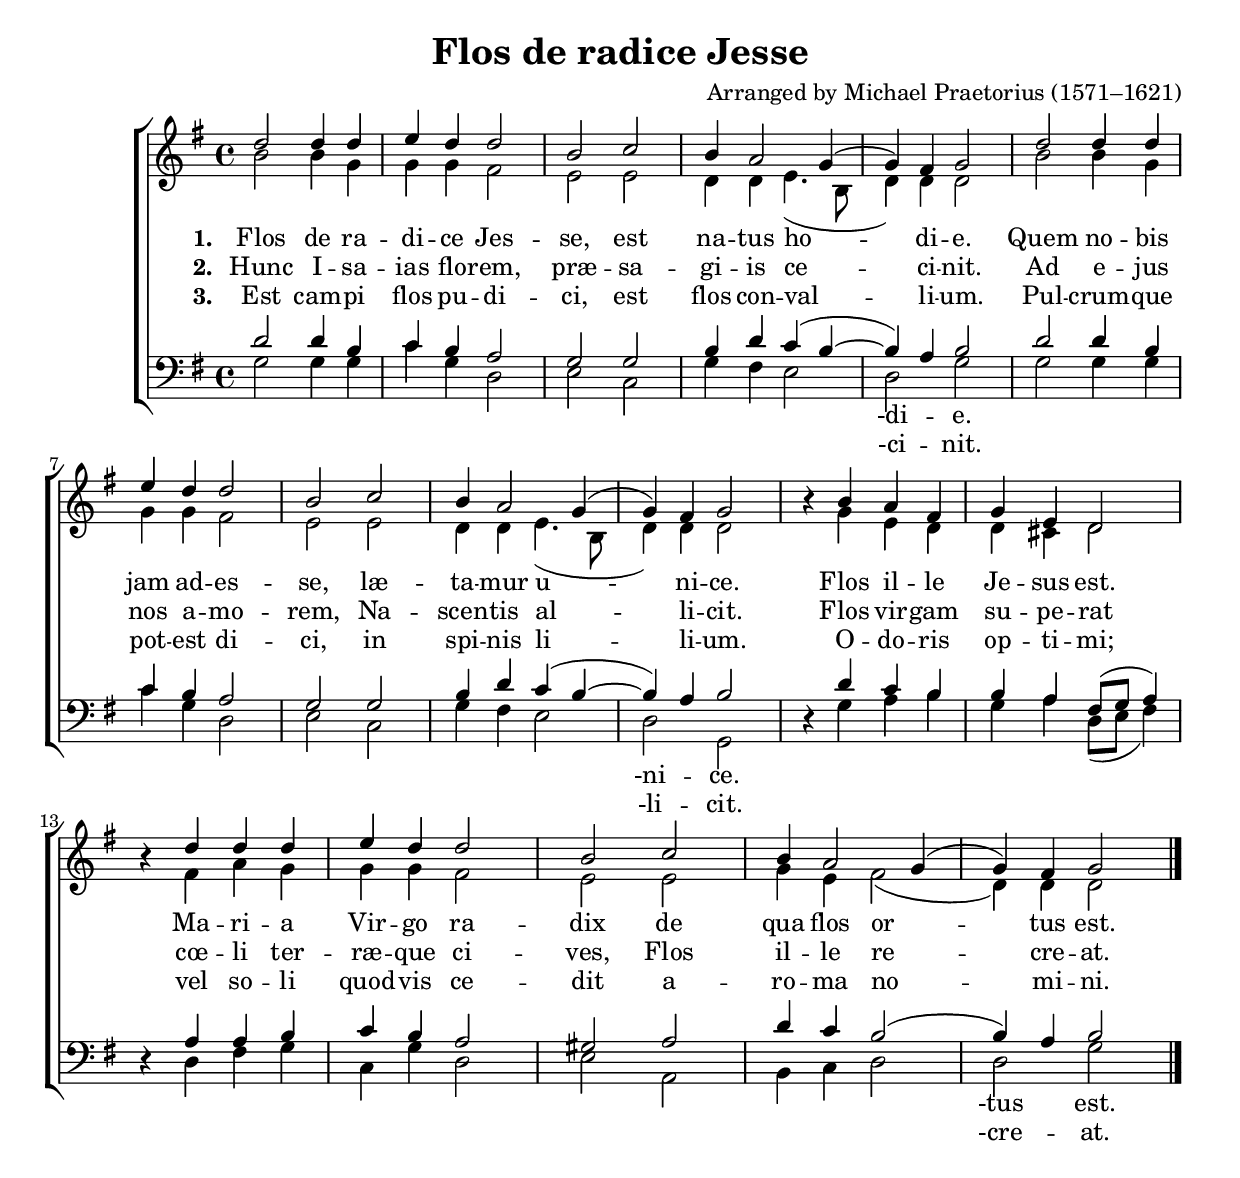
\version "2.14.2"
\include "util.ly"
\header { 
    title = "Flos de radice Jesse"
    composer = "Arranged by Michael Praetorius (1571–1621)"
    %tagline = \markup { from \italic {HymnsAndCarolsOfChristmas.com}}
  }

global = {
  \key g \major
  \time 4/4
  \override DynamicLineSpanner #'staff-padding = #0.0
  \override DynamicLineSpanner #'Y-extent = #'(-1 . 1)
}

sopMusic = \relative c'' {
  d2 d4 d |
  e d d2 |
  b c |
  b4 a2 g4( |
  
  g) fis g2 |
  d' d4 d |
  e d d2 |
  b c |
  
  b4 a2 g4( |
  g) fis g2 |
  b4\rest b4 a fis |
  g e d2 |
  
  b'4\rest d4 d d |
  e d d2 |
  b c |
  b4 a2 g4( |
  g) fis g2 \bar "|."
}
sopWords = \lyricmode {
  
}

altoMusic = \relative c'' {
  b2 b4 g |
  g g fis2 |
  e e |
  d4 d e4.( b8 |
  
  d4) d4 d2 |
  b'2 b4 g |
  g g fis2 |
  e e |
  
  d4 d e4.( b8 |
  d4) d d2 |
  s4 g e d |
  d cis d2 |
  
  s4 fis a g |
  g g fis2 |
  e e |
  g4 e fis2( |
  d4) d d2 \bar "|."
}
altoWords = \lyricmode {
  \dropLyricsV
  \set stanza = #"1. "
  Flos de ra -- di -- ce Jes -- se, est na -- tus ho -- di -- e.
  Quem no -- bis jam ad -- es -- se, læ -- ta -- mur u -- ni -- ce.
  Flos il -- le Je -- sus est.
  Ma -- ri -- a Vir -- go ra -- dix de qua flos or -- tus est.
}
altoWordsII = \lyricmode {
  \dropLyricsV
  \set stanza = #"2. "
  Hunc I -- sa -- ias flo -- rem, præ -- sa -- gi -- is ce -- ci -- nit.
  Ad e -- jus nos a -- mo -- rem, Na -- scen -- tis al -- li -- cit.
  Flos vir -- gam su -- pe -- rat
  cœ -- li ter -- ræ -- que ci -- ves, Flos il -- le re -- cre -- at.
}
altoWordsIII = \lyricmode {
  \dropLyricsV
  \set stanza = #"3. "
  Est cam -- pi flos pu -- di -- ci, est flos con -- val -- li -- um.
  Pul -- crum -- que pot -- est di -- ci, in spi -- nis li -- li -- um.
  O -- do -- ris op -- ti -- mi;
  vel so -- li quod -- vis ce -- dit a -- ro -- ma no -- mi -- ni.
}
altoWordsIV = \lyricmode {
  \set stanza = #"4. "
%  Hic su -- o flos o -- do -- re, fi -- de -- les at -- tra -- hit. 
%  Di -- vi -- no mox a -- mo -- re, at -- trac -- tos im -- bu -- it.
%  O flos o gra -- ti -- a:
%  ad te sus -- pi -- ro, de te me sa -- ti -- a.
}
altoWordsV = \lyricmode {
}
altoWordsVI = \lyricmode {
}
tenorMusic = \relative c' {
  d2 d4 b |
  c b a2 |
  g g |
  b4 d c( b~ |
  
  b) a b2 |
  d d4 b |
  c b a2 |
  g g |
  
  b4 d c( b~ |
  b) a b2 |
  s4 d4 c b |
  b a fis8[( g] a4) |
  
  s4 a4 a b |
  c b a2 |
  gis a |
  d4 c b2( |
  b4) a b2 \bar "|."
}
tenorWords = \lyricmode {

}

bassMusic = \relative c {
  g'2 g4 g |
  c g d2 |
  e c |
  g'4 fis e2 |
  
  d2 g |
  g g4 g |
  c g d2 |
  e c |
  
  g'4 fis e2 |
  d g, |
  d'4\rest g a b |
  g a d,8[( e] fis4) |
  
  d4\rest d fis g |
  c, g' d2 |
  e a, |
  b4 c d2 |
  d g \bar "|."
}
bassWords = \lyricmode {
  \repeat unfold 11 { \skip 1 }
  -di -- e.
  \repeat unfold 11 { \skip 1 }
  -ni -- ce.
  \repeat unfold 17 { \skip 1 }
  -tus est.
}
bassWordsII = \lyricmode {
  \repeat unfold 11 { \skip 1 }
  -ci -- nit.
  \repeat unfold 11 { \skip 1 }
  -li -- cit.
  \repeat unfold 17 { \skip 1 }
  -cre -- at.
}

pianoRH = \relative c' {
  
}
pianoLH = \relative c' {
  
}

\score {
  <<
   \new ChoirStaff <<
%    \new Lyrics = sopranos \with { \override VerticalAxisGroup #'nonstaff-relatedstaff-spacing = #'((basic-distance . 1)) }
    \new Staff = women <<
      \new Voice = "sopranos" { \voiceOne << \global \sopMusic >> }
      \new Voice = "altos" { \voiceTwo << \global \altoMusic >> }
    >>
    \new Lyrics \with { alignAboveContext = #"women" \override VerticalAxisGroup #'nonstaff-relatedstaff-spacing = #'((basic-distance . 1))} \lyricsto "sopranos" \sopWords
    \new Lyrics = "altosVI"  \with { alignBelowContext = #"women" } \lyricsto "altos" \altoWordsVI
    \new Lyrics = "altosV"  \with { alignBelowContext = #"women" } \lyricsto "altos" \altoWordsV
    \new Lyrics = "altosIV"  \with { alignBelowContext = #"women" } \lyricsto "altos" \altoWordsIV
    \new Lyrics = "altosIII"  \with { alignBelowContext = #"women" } \lyricsto "altos" \altoWordsIII
    \new Lyrics = "altosII"  \with { alignBelowContext = #"women" } \lyricsto "altos" \altoWordsII
    \new Lyrics = "altos"  \with { alignBelowContext = #"women" \override VerticalAxisGroup #'nonstaff-relatedstaff-spacing = #'((basic-distance . 1)) } \lyricsto "altos" \altoWords
   \new Staff = men <<
      \clef bass
      \new Voice = "tenors" { \voiceOne << \global \tenorMusic >> }
      \new Voice = "basses" { \voiceTwo << \global \bassMusic >> }
    >>
    \new Lyrics \with { alignAboveContext = #"men" \override VerticalAxisGroup #'nonstaff-relatedstaff-spacing = #'((basic-distance . 1)(padding . 0.2)) } \lyricsto "tenors" \tenorWords
    \new Lyrics \with { alignBelowContext = #"men" \override VerticalAxisGroup #'nonstaff-relatedstaff-spacing = #'((basic-distance . 1)(padding . 0.2)) } \lyricsto "basses" \bassWordsII
    \new Lyrics \with { alignBelowContext = #"men" \override VerticalAxisGroup #'nonstaff-relatedstaff-spacing = #'((basic-distance . 1)(padding . 0.2)) } \lyricsto "basses" \bassWords
  >>
%    \new PianoStaff << \new Staff { \new Voice { \pianoRH } } \new Staff { \clef "bass" \pianoLH } >>
  >>
  \layout {
    \context {
      \Score
      \override SpacingSpanner #'base-shortest-duration = #(ly:make-moment 1 2)
      \override SpacingSpanner #'common-shortest-duration = #(ly:make-moment 1 2)
    }
    \context { }
  }
  
  \midi {
    \tempo 4 = 100
    \set Staff.midiInstrument = "flute"
  
    \context {
      \Voice
      \remove "Dynamic_performer"
    }
  }
}
